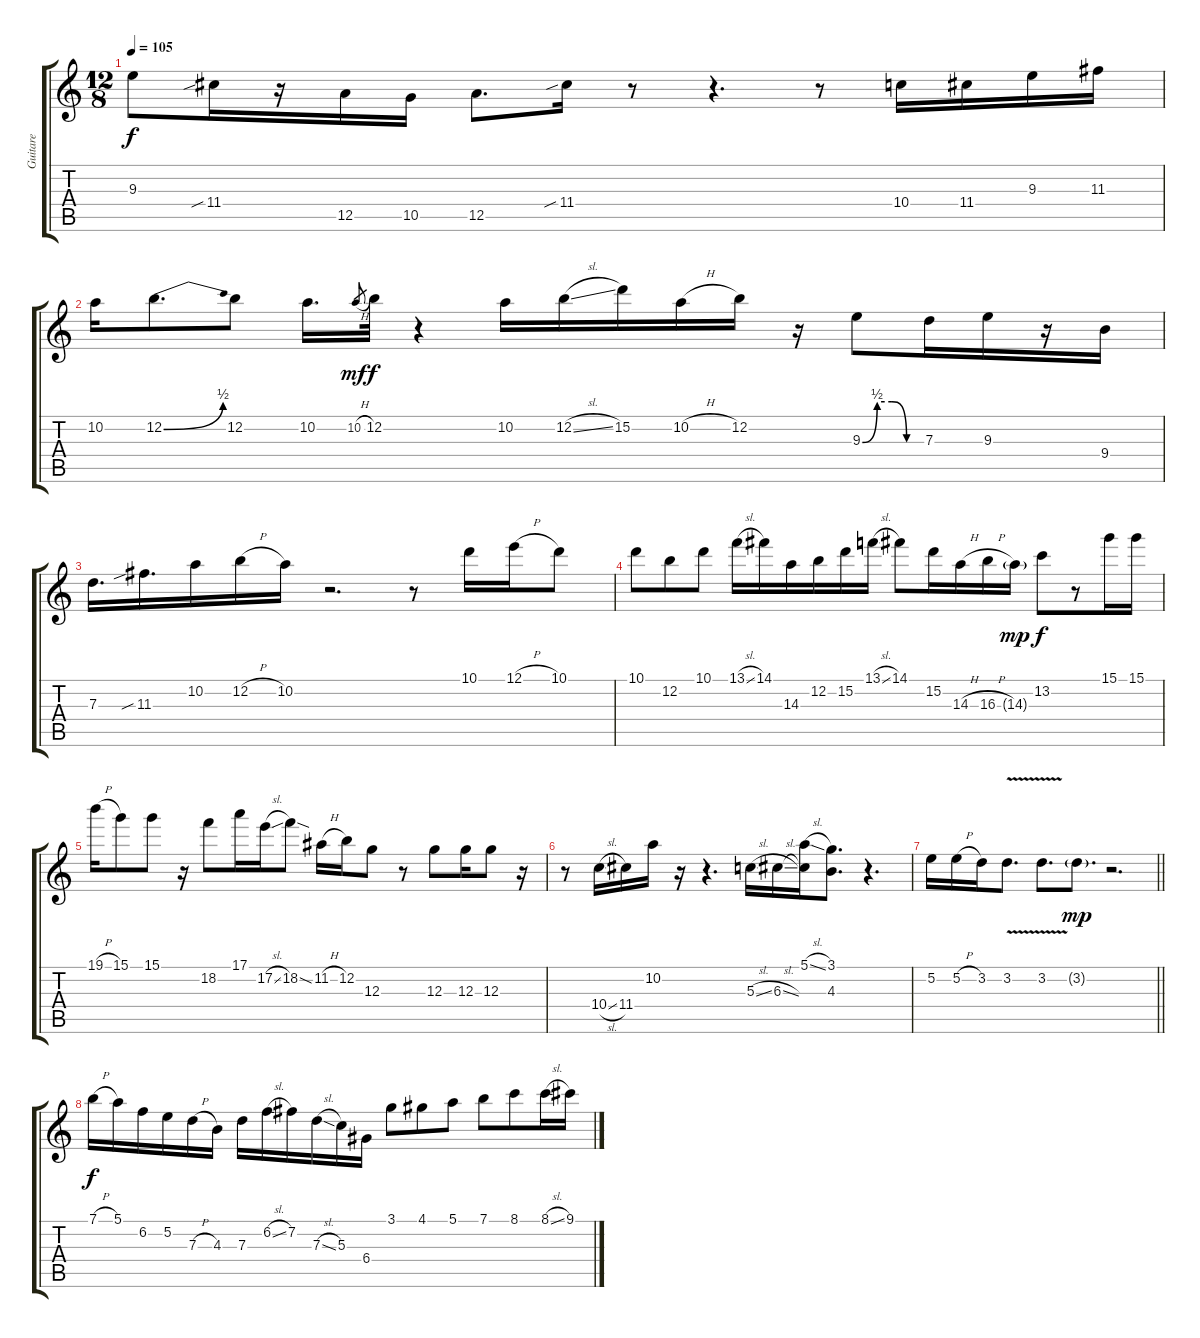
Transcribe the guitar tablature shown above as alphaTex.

\track ("Guitare" "Guitare") {instrument electricguitarclean}
\staff {score tabs}
\tuning (E4 B3 G3 D3 A2 E2) {hide}
\ts (12 8)
\tempo 105
\clef g2
\ks c
9.3.8{dy f} 11.4{sib}.16 r.16 12.5.16 10.5.16 12.5.8{d} 11.4{sib}.16 r.8 r.4{d} r.8 10.4.16 11.4.16 9.3.16 11.3.16 |
10.2.16 12.2{be (bend 0 0 60 2)}.8{d} 12.2.8 10.2.16{d} 10.2{h}.8{gr dy mf} 12.2.32{dy f} r.4 10.2.16 12.2{sl}.16 15.2.16 10.2{h}.16 12.2.16 r.16 9.3{be (custom 0 0 15 2 30 2 45 0 60 0)}.8 7.3.16 9.3.16 r.16 9.4.16 |
7.3.16{d} 11.3{sib}.16{d} 10.2.16 12.2{h}.16 10.2.16 r.2{d} r.8 10.1.16 12.1{h}.16 10.1.8 |
10.1.8 12.2.8 10.1.8 13.1{sl}.16 14.1.16 14.3.16 12.2.16 15.2.16 13.1{sl}.16 14.1.8 15.2.16 14.3{h}.16 16.3{h}.16 14.3{g}.16{dy mp} 13.2.8{dy f} r.8 15.1.16 15.1.16 |
19.1{h}.16 15.1.8 15.1.8 r.16 18.2.8 17.1.16 17.2{sl}.16 18.2{sod}.8 11.2{h}.16 12.2.16 12.3.8 r.8 12.3.8 12.3.16 12.3.8 r.16 |
r.8 10.4{sl}.16 11.4.16 10.2.16 r.16 r.4{d} 5.3{sl}.16 6.3{sl}.16 (5.1{sl} 6.3{t}).16 (3.1 4.3).8{d} r.4{d} |
\barLineRight lightlight
5.2.16 5.2{h}.16 3.2.16 3.2{v}.8{d} 3.2{v}.8{d} 3.2{g}.8{d dy mp} r.2{d} |
7.1{h}.16{dy f} 5.1.16 6.2.16 5.2.16 7.3{h}.16 4.3.16 7.3.16 6.2{sl}.16 7.2.16 7.3{sl}.16 5.3.16 6.4.16 3.1.8 4.1.8 5.1.8 7.1.8 8.1.8 8.1{sl}.16 9.1.16
